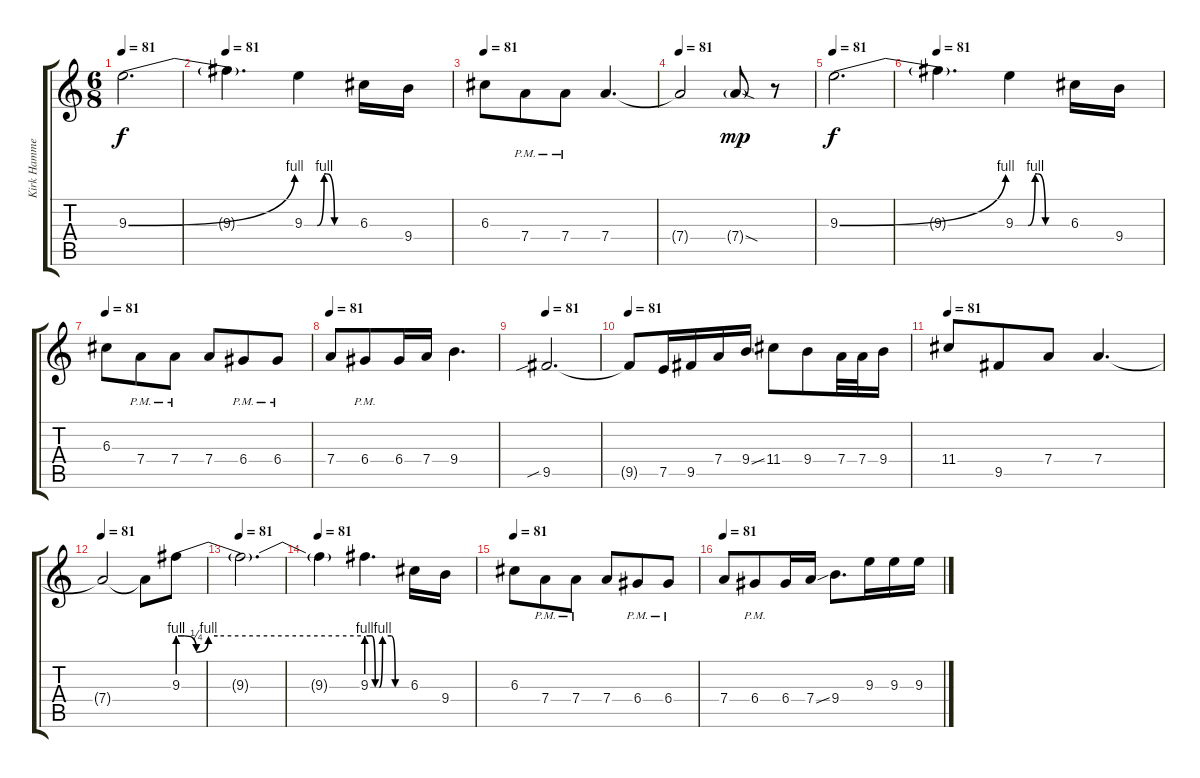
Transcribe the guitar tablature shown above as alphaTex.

\track ("Kirk Hammet" "Kirk Hamme") {instrument distortionguitar}
\staff {score tabs}
\tuning (E4 B3 G3 D3 A2 E2) {hide}
\ts (6 8)
\tempo 81
\clef g2
\ks c
9.3{be (bend 0 0 60 4)}.2{d dy f} |
\tempo 81
9.3{t}.4{d} 9.3{be (custom 0 0 15 0 23 4 26 4 35 0 60 0)}.4 6.3.16 9.4.16 |
\tempo 81
6.3.8 7.4{pm}.8 7.4{pm}.8 7.4.4{d} |
\tempo 81
7.4{t}.2 7.4{sod g}.8{dy mp} r.8 |
\tempo 81
9.3{be (bend 0 0 60 4)}.2{d dy f} |
\tempo 81
9.3{t}.4{d} 9.3{be (custom 0 0 15 0 23 4 26 4 35 0 60 0)}.4 6.3.16 9.4.16 |
\tempo 81
6.3.8 7.4{pm}.8 7.4{pm}.8 7.4.8 6.4{pm}.8 6.4{pm}.8 |
\tempo 81
7.4.8 6.4{pm}.8 6.4.16 7.4.16 9.4.4{d} |
\tempo 81
9.5{sib}.2{d} |
\tempo 81
9.5{t}.8 7.5.16 9.5.16 7.4.16 9.4{ss}.16 11.4.8 9.4.8 7.4.32 7.4.32 9.4.16 |
\tempo 81
11.4.8 9.5.8 7.4.8 7.4.4{d} |
\tempo 81
7.4{t}.2 7.4{t}.8 9.3{be (custom 0 4 2 4 6 1 10 4 13 4 60 4)}.8 |
\tempo 81
9.3{t}.2{d} |
\tempo 81
9.3{t}.4 9.3{be (custom 0 4 8 4 13 0 19 0 24 4 37 4 43 0 60 0)}.4{d} 6.3.16 9.4.16 |
\tempo 81
6.3.8 7.4{pm}.8 7.4{pm}.8 7.4.8 6.4{pm}.8 6.4{pm}.8 |
\tempo 81
7.4.8 6.4{pm}.8 6.4.16 7.4{ss}.16 9.4.8{d} 9.3.16 9.3.16 9.3.16
